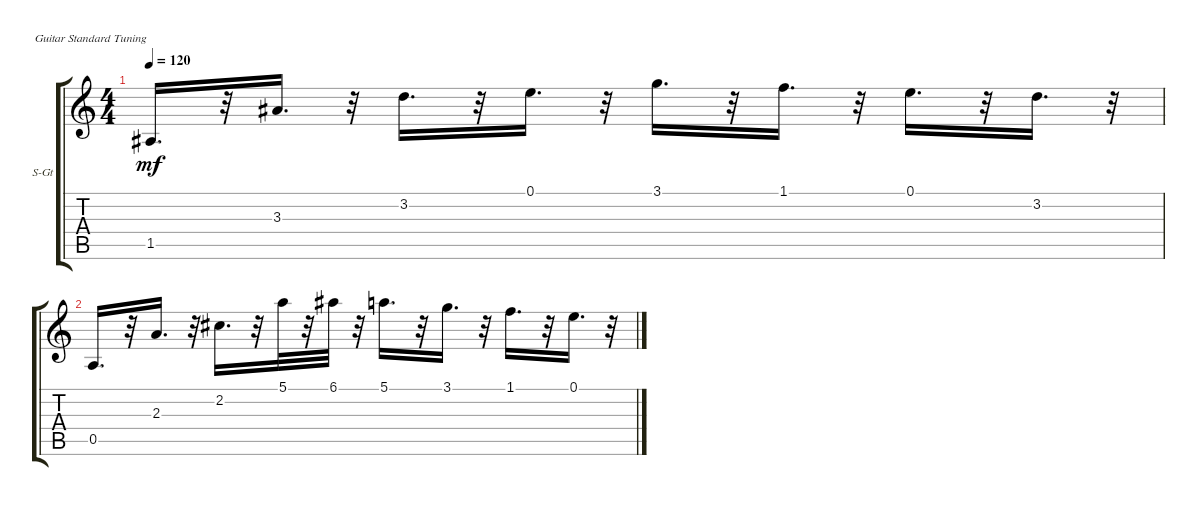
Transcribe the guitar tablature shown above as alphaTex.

\bracketExtendMode groupsimilarinstruments
\firstSystemTrackNameOrientation horizontal
\otherSystemsTrackNameOrientation horizontal
\track ("" "S-Gt") {instrument acousticguitarsteel}
\staff {score tabs}
\tuning (E4 B3 G3 D3 A2 E2)
\ts (4 4)
\tempo 120
\clef g2
\ks c
1.5.16{d dy mf} r.32 3.3.16{d} r.32 3.2.16{d} r.32 0.1.16{d} r.32 3.1.16{d} r.32 1.1.16{d} r.32 0.1.16{d} r.32 3.2.16{d} r.32 |
0.5.16{d} r.32 2.3.16{d} r.32 2.2.16{d} r.32 5.1.32 r.32 6.1.32 r.32 5.1.16{d} r.32 3.1.16{d} r.32 1.1.16{d} r.32 0.1.16{d} r.32
